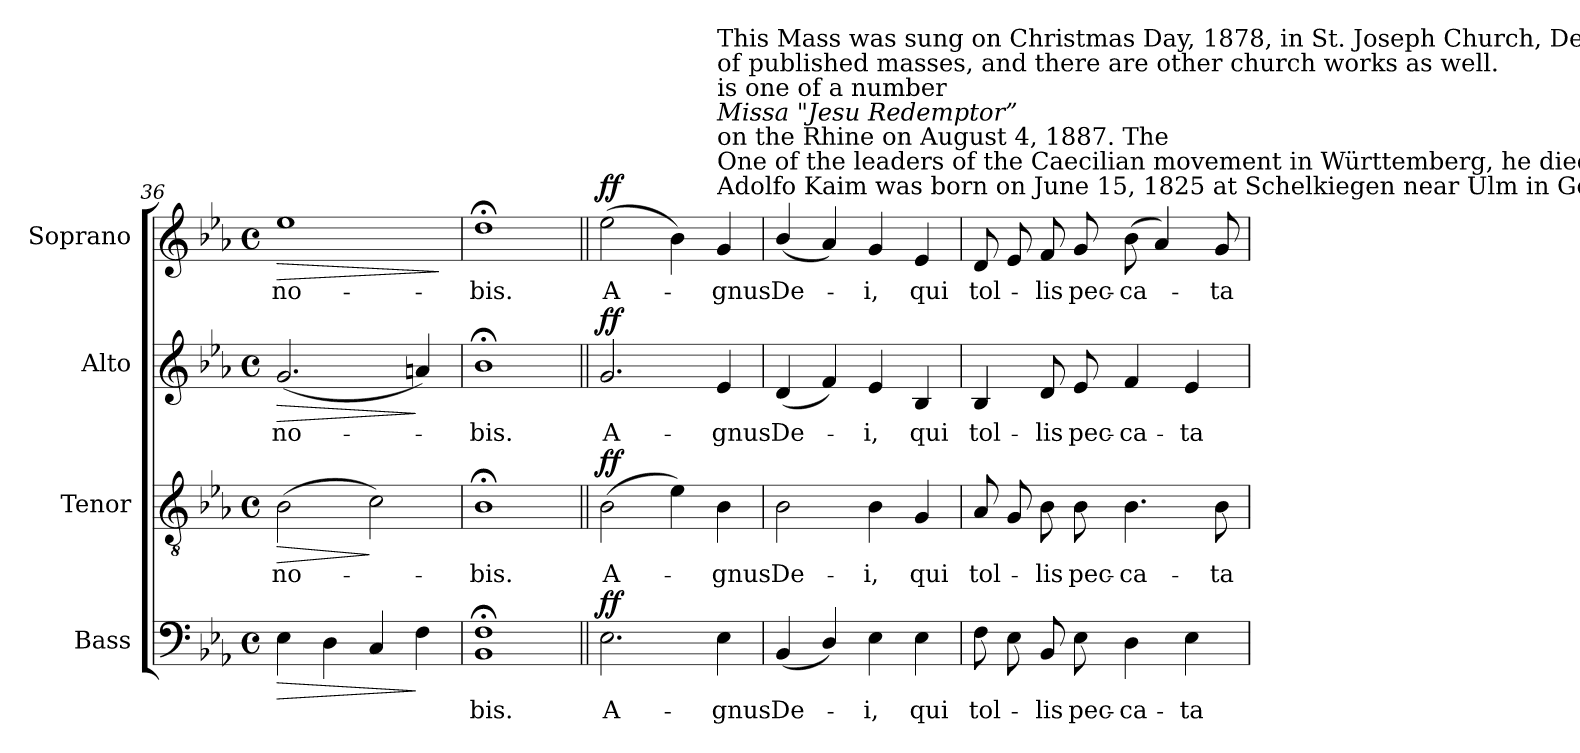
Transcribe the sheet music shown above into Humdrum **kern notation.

**kern	**text	**dynam	**kern	**text	**dynam	**kern	**text	**dynam	**kern	**text	**dynam
*part4	*part4	*part4	*part3	*part3	*part3	*part2	*part2	*part2	*part1	*part1	*part1
*staff4	*staff4	*staff4	*staff3	*staff3	*staff3	*staff2	*staff2	*staff2	*staff1	*staff1	*staff1
*I"Bass	*	*	*I"Tenor	*	*	*I"Alto	*	*	*I"Soprano	*	*
*I'B.	*	*	*I'T.	*	*	*I'A.	*	*	*I'S.	*	*
*clefF4	*	*	*clefGv2	*	*	*clefG2	*	*	*clefG2	*	*
*	*	*	*ITrd7c12	*	*	*	*	*	*	*	*
*k[b-e-a-]	*	*	*k[b-e-a-]	*	*	*k[b-e-a-]	*	*	*k[b-e-a-]	*	*
*E-:	*	*	*E-:	*	*	*E-:	*	*	*E-:	*	*
*M4/4	*	*	*M4/4	*	*	*M4/4	*	*	*M4/4	*	*
*met(c)	*	*	*met(c)	*	*	*met(c)	*	*	*met(c)	*	*
=36	=36	=36	=36	=36	=36	=36	=36	=36	=36	=36	=36
!	!	!LO:HP:b	!	!	!	!	!	!	!	!	!
!	!	!	!	!LO:LY:b:color=#000000	!LO:HP:b	!	!	!	!	!	!
!	!	!	!	!	!	!	!LO:LY:b:color=#000000	!LO:HP:b	!	!	!
!	!	!	!	!	!	!	!	!	!	!LO:LY:b:color=#000000	!LO:HP:b
4E-i\	.	>	(2BB-i\	no-	>	(2.gi/	no-	>	1ee-i	no-	>
4Di\	.	.	.	.	.	.	.	.	.	.	.
4Ci/	.	.	2Ci\)	.	]	.	.	.	.	.	.
4Fi\	.	]	.	.	.	4ani/)	.	]	.	.	.
.	.	.	.	.	.	.	.	.	.	.	]
=37	=37	=37	=37	=37	=37	=37	=37	=37	=37	=37	=37
!	!LO:LY:b:color=#000000	!	!	!	!	!	!	!	!	!	!
!	!	!	!	!LO:LY:b:color=#000000	!	!	!	!	!	!	!
!	!	!	!	!	!	!	!LO:LY:b:color=#000000	!	!	!	!
!	!	!	!	!	!	!	!	!	!	!LO:LY:b:color=#000000	!
1BB-i; 1Fi;	-bis.	.	1BB-;i	-bis.	.	1b-;i	-bis.	.	1dd;i	-bis.	.
!!LO:PB:g=z
=38||	=38||	=38||	=38||	=38||	=38||	=38||	=38||	=38||	=38||	=38||	=38||
!	!LO:LY:b:color=#000000	!	!	!	!	!	!	!	!	!	!
!	!	!	!	!LO:LY:b:color=#000000	!	!	!	!	!	!	!
!	!	!	!	!	!	!	!LO:LY:b:color=#000000	!	!	!	!
!	!	!	!	!	!	!	!	!	!	!LO:LY:b:color=#000000	!
2.E-i\	A-	ff	(2BB-i\	A-	ff	2.gi/	A-	ff	(2ee-i\	A-	ff
.	.	.	4E-i\)	.	.	.	.	.	4b-i\)	.	.
!	!LO:LY:b:color=#000000	!	!	!	!	!	!	!	!	!	!
!	!	!	!	!LO:LY:b:color=#000000	!	!	!	!	!	!	!
!	!	!	!	!	!	!	!LO:LY:b:color=#000000	!	!	!	!
!	!	!	!	!	!	!	!	!	!LO:TX:a:t=Adolfo Kaim was born on June 15, 1825 at Schelkiegen near Ulm in Germany.	!	!
!	!	!	!	!	!	!	!	!	!LO:TX:t=One of the leaders of the Caecilian movement in Württemberg, he died at Biberach	!	!
!	!	!	!	!	!	!	!	!	!LO:TX:t=on the Rhine on August 4, 1887.  The	!	!
!	!	!	!	!	!	!	!	!	!LO:TX:i:t=Missa "Jesu Redemptor”	!	!
!	!	!	!	!	!	!	!	!	!LO:TX:t=is one of a number	!	!
!	!	!	!	!	!	!	!	!	!LO:TX:t=of published masses, and there are other church works as well.	!	!
!	!	!	!	!	!	!	!	!	!LO:TX:t=This Mass was sung on Christmas Day, 1878, in St. Joseph Church, Detroit	!	!
!	!	!	!	!	!	!	!	!	!	!LO:LY:b:color=#000000	!
4E-i\	-gnus	.	4BB-i\	-gnus	.	4e-i/	-gnus	.	4gi/	-gnus	.
=39	=39	=39	=39	=39	=39	=39	=39	=39	=39	=39	=39
!	!LO:LY:b:color=#000000	!	!	!	!	!	!	!	!	!	!
!	!	!	!	!LO:LY:b:color=#000000	!	!	!	!	!	!	!
!	!	!	!	!	!	!	!LO:LY:b:color=#000000	!	!	!	!
!	!	!	!	!	!	!	!	!	!	!LO:LY:b:color=#000000	!
(4BB-i/	De-	.	2BB-i\	De-	.	(4di/	De-	.	(4b-i/	De-	.
4Di/)	.	.	.	.	.	4fi/)	.	.	4a-i/)	.	.
!	!LO:LY:b:color=#000000	!	!	!	!	!	!	!	!	!	!
!	!	!	!	!LO:LY:b:color=#000000	!	!	!	!	!	!	!
!	!	!	!	!	!	!	!LO:LY:b:color=#000000	!	!	!	!
!	!	!	!	!	!	!	!	!	!	!LO:LY:b:color=#000000	!
4E-i\	-i,	.	4BB-i\	-i,	.	4e-i/	-i,	.	4gi/	-i,	.
!	!LO:LY:b:color=#000000	!	!	!	!	!	!	!	!	!	!
!	!	!	!	!LO:LY:b:color=#000000	!	!	!	!	!	!	!
!	!	!	!	!	!	!	!LO:LY:b:color=#000000	!	!	!	!
!	!	!	!	!	!	!	!	!	!	!LO:LY:b:color=#000000	!
4E-i\	qui	.	4GGi/	qui	.	4B-i/	qui	.	4e-i/	qui	.
=40	=40	=40	=40	=40	=40	=40	=40	=40	=40	=40	=40
!	!LO:LY:b:color=#000000	!	!	!	!	!	!	!	!	!	!
!	!	!	!	!LO:LY:b:color=#000000	!	!	!	!	!	!	!
!	!	!	!	!	!	!	!LO:LY:b:color=#000000	!	!	!	!
!	!	!	!	!	!	!	!	!	!	!LO:LY:b:color=#000000	!
8Fi\	tol-	.	8AA-i/	tol-	.	4B-i/	tol-	.	8di/	tol-	.
8E-i\	.	.	8GGi/	.	.	.	.	.	8e-i/	.	.
!	!LO:LY:b:color=#000000	!	!	!	!	!	!	!	!	!	!
!	!	!	!	!LO:LY:b:color=#000000	!	!	!	!	!	!	!
!	!	!	!	!	!	!	!LO:LY:b:color=#000000	!	!	!	!
!	!	!	!	!	!	!	!	!	!	!LO:LY:b:color=#000000	!
8BB-i/	-lis	.	8BB-i\	-lis	.	8di/	-lis	.	8fi/	-lis	.
!	!LO:LY:b:color=#000000	!	!	!	!	!	!	!	!	!	!
!	!	!	!	!LO:LY:b:color=#000000	!	!	!	!	!	!	!
!	!	!	!	!	!	!	!LO:LY:b:color=#000000	!	!	!	!
!	!	!	!	!	!	!	!	!	!	!LO:LY:b:color=#000000	!
8E-i\	pec-	.	8BB-i\	pec-	.	8e-i/	pec-	.	8gi/	pec-	.
!	!LO:LY:b:color=#000000	!	!	!	!	!	!	!	!	!	!
!	!	!	!	!LO:LY:b:color=#000000	!	!	!	!	!	!	!
!	!	!	!	!	!	!	!LO:LY:b:color=#000000	!	!	!	!
!	!	!	!	!	!	!	!	!	!	!LO:LY:b:color=#000000	!
4Di\	-ca-	.	4.BB-i\	-ca-	.	4fi/	-ca-	.	(8b-i\	-ca-	.
.	.	.	.	.	.	.	.	.	4a-i/)	.	.
!	!LO:LY:b:color=#000000	!	!	!	!	!	!	!	!	!	!
!	!	!	!	!	!	!	!LO:LY:b:color=#000000	!	!	!	!
4E-i\	-ta	.	.	.	.	4e-i/	-ta	.	.	.	.
!	!	!	!	!LO:LY:b:color=#000000	!	!	!	!	!	!	!
!	!	!	!	!	!	!	!	!	!	!LO:LY:b:color=#000000	!
.	.	.	8BB-i\	-ta	.	.	.	.	8gi/	-ta	.
=	=	=	=	=	=	=	=	=	=	=	=
*-	*-	*-	*-	*-	*-	*-	*-	*-	*-	*-	*-
